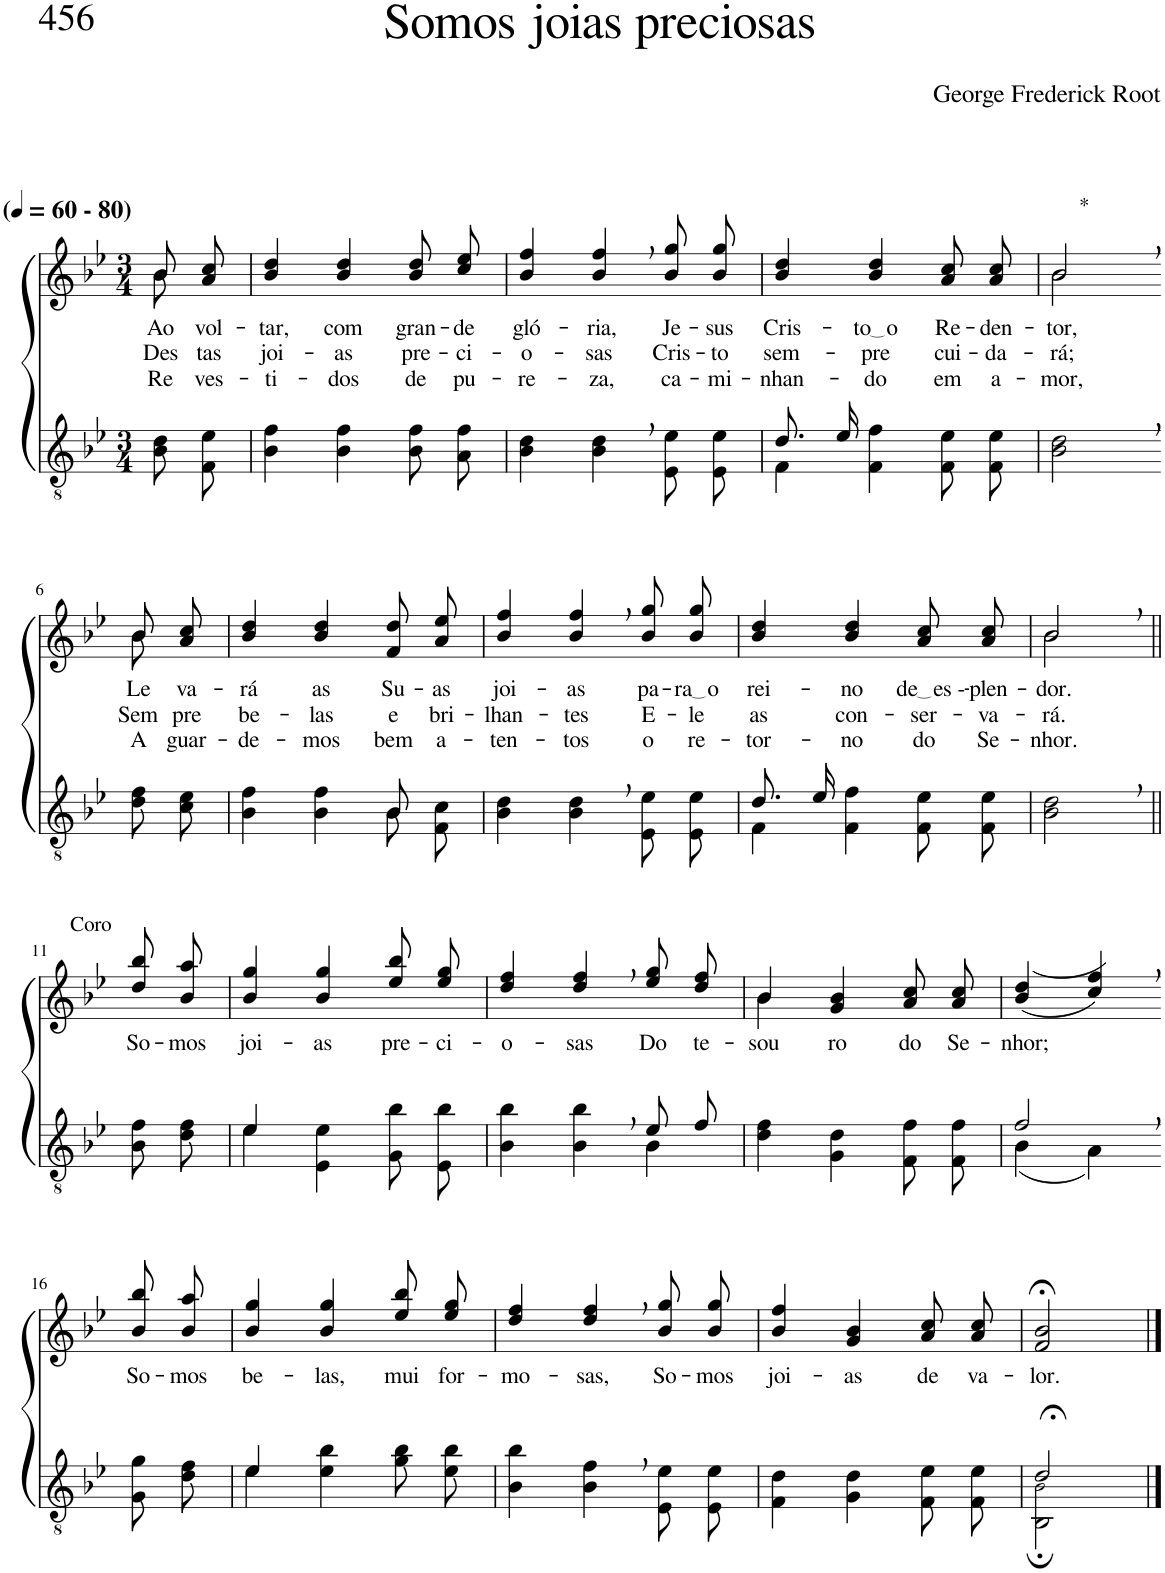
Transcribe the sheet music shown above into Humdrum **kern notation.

**kern	**kern	**text	**text	**text
*part2	*part1	*part1	*part1	*part1
*staff2	*staff1	*staff1	*staff1	*staff1
*I"Parte III e IV	*I"Parte I e II	*	*	*
*clefGv2	*clefG2	*	*	*
*Trd4c7	*Trd4c7	*	*	*
*k[b-e-]	*k[b-e-]	*	*	*
*M3/4	*M3/4	*	*	*
*MM60	*MM60	*	*	*
=1	=1	=1	=1	=1
!	!LO:TX:a:B:t=(	!	!	!
!	!LO:TX:a:B:t=- 80)	!	!	!
!	!	!LO:LY:b	!LO:LY:b	!LO:LY:b
*	*^	*	*	*
8B-\ 8d\L	8b-\	8b-\L	Ao	Des-	Re-
!	!	!	!LO:LY:b	!LO:LY:b	!LO:LY:b
8F\ 8e-\J	8ryy	8a\ 8cc\J	vol-	-tas	-ves-
=2	=2	=2	=2	=2	=2
!	!	!	!LO:LY:b	!LO:LY:b	!LO:LY:b
*	*v	*v	*	*	*
4B-\ 4f\	4b-/ 4dd/	-tar,	joi-	-ti-
!	!	!LO:LY:b	!LO:LY:b	!LO:LY:b
4B-\ 4f\	4b-/ 4dd/	com	-as	-dos
!	!	!LO:LY:b	!LO:LY:b	!LO:LY:b
8B-\ 8f\L	8b-\ 8dd\L	gran-	pre-	de
!	!	!LO:LY:b	!LO:LY:b	!LO:LY:b
8A\ 8f\J	8cc\ 8ee-\J	-de	-ci-	pu-
=3	=3	=3	=3	=3
!	!	!LO:LY:b	!LO:LY:b	!LO:LY:b
4B-\ 4d\	4b-/ 4ff/	gló-	-o-	-re-
!	!	!LO:LY:b	!LO:LY:b	!LO:LY:b
4B-\, 4d\,	4b-/, 4ff/,	-ria,	-sas	-za,
!	!	!LO:LY:b	!LO:LY:b	!LO:LY:b
8E-/ 8e-/L	8b-\ 8gg\L	Je-	Cris-	ca-
!	!	!LO:LY:b	!LO:LY:b	!LO:LY:b
8E-/ 8e-/J	8b-\ 8gg\J	-sus	-to	-mi-
=4	=4	=4	=4	=4
*^	*	*	*	*
!	!	!	!LO:LY:b	!LO:LY:b	!LO:LY:b
8.d/L	4F\	4b-/ 4dd/	Cris-	sem-	-nhan-
16e-/Jk	.	.	.	.	.
!	!	!	!LO:LY:b	!LO:LY:b	!LO:LY:b
4ryy	4F\ 4f\	4b-/ 4dd/	to o	-pre	-do
!	!	!	!LO:LY:b	!LO:LY:b	!LO:LY:b
4ryy	8F\ 8e-\L	8a\ 8cc\L	Re-	cui-	em
!	!	!	!LO:LY:b	!LO:LY:b	!LO:LY:b
.	8F\ 8e-\J	8a\ 8cc\J	-den-	-da-	a-
=5	=5	=5	=5	=5	=5
!	!	!LO:TX:a:t=*	!	!	!
!	!	!	!LO:LY:b	!LO:LY:b	!LO:LY:b
*v	*v	*^	*	*	*
2B-\, 2d\,	2b-,\	2b-/	-tor,	-rá;	-mor,
!!LO:LB:g=z	!!
=6-	=6-	=6-	=6-	=6-	=6-
!	!	!	!LO:LY:b	!LO:LY:b	!LO:LY:b
8d\ 8f\L	8b-\	8b-\L	Le-	Sem-	A-
!	!	!	!LO:LY:b	!LO:LY:b	!LO:LY:b
8c\ 8e-\J	8ryy	8a\ 8cc\J	-va-	-pre	-guar-
=7	=7	=7	=7	=7	=7
*^	*	*	*	*	*
!	!	!	!	!LO:LY:b	!LO:LY:b	!LO:LY:b
*	*	*v	*v	*	*	*
4B-\ 4f\	2ryy	4b-/ 4dd/	-rá	be-	-de-
!	!	!	!LO:LY:b	!LO:LY:b	!LO:LY:b
4B-\ 4f\	.	4b-/ 4dd/	as	-las	-mos
!	!	!	!LO:LY:b	!LO:LY:b	!LO:LY:b
8B-\L	8B-/	8f\ 8dd\L	Su-	e	bem
!	!	!	!LO:LY:b	!LO:LY:b	!LO:LY:b
8F\ 8c\J	8ryy	8a\ 8ee-\J	-as	bri-	a-
=8	=8	=8	=8	=8	=8
!	!	!	!LO:LY:b	!LO:LY:b	!LO:LY:b
*v	*v	*	*	*	*
4B-\ 4d\	4b-/ 4ff/	joi-	-lhan-	-ten-
!	!	!LO:LY:b	!LO:LY:b	!LO:LY:b
4B-\, 4d\,	4b-/, 4ff/,	-as	-tes	-tos
!	!	!LO:LY:b	!LO:LY:b	!LO:LY:b
8E-/ 8e-/L	8b-\ 8gg\L	pa-	E-	o
!	!	!LO:LY:b	!LO:LY:b	!LO:LY:b
8E-/ 8e-/J	8b-\ 8gg\J	ra o	-le	re-
=9	=9	=9	=9	=9
*^	*	*	*	*
!	!	!	!LO:LY:b	!LO:LY:b	!LO:LY:b
8.d/L	4F\	4b-/ 4dd/	rei-	as	-tor-
16e-/Jk	.	.	.	.	.
!	!	!	!LO:LY:b	!LO:LY:b	!LO:LY:b
4ryy	4F\ 4f\	4b-/ 4dd/	-no	con-	-no
!	!	!	!LO:LY:b	!LO:LY:b	!LO:LY:b
4ryy	8F\ 8e-\L	8a\ 8cc\L	de es -	-ser-	do
!	!	!	!LO:LY:b	!LO:LY:b	!LO:LY:b
.	8F\ 8e-\J	8a\ 8cc\J	-plen-	-va-	Se-
=10	=10	=10	=10	=10	=10
!	!	!	!LO:LY:b	!LO:LY:b	!LO:LY:b
*v	*v	*^	*	*	*
2B-\, 2d\,	2b-,\	2b-/	-dor.	-rá.	-nhor.
!!LO:LB:g=z
=11||	=11||	=11||	=11||	=11||	=11||
!	!LO:TX:a:t=Coro	!	!	!	!
!	!	!	!LO:LY:b	!	!
*	*v	*v	*	*	*
8B-\ 8f\L	8dd\ 8bb-\L	So-	.	.
!	!	!LO:LY:b	!	!
8d\ 8f\J	8b-\ 8aa\J	-mos	.	.
=12	=12	=12	=12	=12
*^	*	*	*	*
!	!	!	!LO:LY:b	!	!
4e-/	4e-\	4b-/ 4gg/	joi-	.	.
!	!	!	!LO:LY:b	!	!
2ryy	4E-\ 4e-\	4b-/ 4gg/	-as	.	.
!	!	!	!LO:LY:b	!	!
.	8G\ 8b-\L	8ee-\ 8bb-\L	pre-	.	.
!	!	!	!LO:LY:b	!	!
.	8E-\ 8b-\J	8ee-\ 8gg\J	-ci-	.	.
=13	=13	=13	=13	=13	=13
!	!	!	!LO:LY:b	!	!
2ryy	4B-\ 4b-\	4dd/ 4ff/	-o-	.	.
!	!	!	!LO:LY:b	!	!
.	4B-\ 4b-\	4dd/, 4ff/,	-sas	.	.
!	!	!	!LO:LY:b	!	!
8e-/L	4B-\	8ee-\ 8gg\L	Do	.	.
!	!	!	!LO:LY:b	!	!
8f/J	.	8dd\ 8ff\J	te-	.	.
*v	*v	*	*	*	*
=14	=14	=14	=14	=14
!	!	!LO:LY:b	!	!
*	*^	*	*	*
4d\ 4f\	4b-\	4b-/	-sou-	.	.
!	!	!	!LO:LY:b	!	!
4G\ 4d\	2ryy	4g/ 4b-/	-ro	.	.
!	!	!	!LO:LY:b	!	!
8F\ 8f\L	.	8a\ 8cc\L	do	.	.
!	!	!	!LO:LY:b	!	!
8F\ 8f\J	.	8a\ 8cc\J	Se-	.	.
=15	=15	=15	=15	=15	=15
*^	*	*	*	*	*
!	!	!	!	!LO:LY:b	!	!
*	*	*v	*v	*	*	*
2f,/	(4B-\	((4b-/ 4dd/	-nhor;	.	.
.	4A\)	4cc/, 4ff/,))	.	.	.
!!LO:LB:g=z
=16-	=16-	=16-	=16-	=16-	=16-
!	!	!	!LO:LY:b	!	!
*v	*v	*	*	*	*
8G\ 8g\L	8b-\ 8bb-\L	So-	.	.
!	!	!LO:LY:b	!	!
8d\ 8f\J	8b-\ 8aa\J	-mos	.	.
=17	=17	=17	=17	=17
*^	*	*	*	*
!	!	!	!LO:LY:b	!	!
4e-\	4e-/	4b-/ 4gg/	be-	.	.
!	!	!	!LO:LY:b	!	!
4e-\ 4b-\	2ryy	4b-/ 4gg/	-las,	.	.
!	!	!	!LO:LY:b	!	!
8g\ 8b-\L	.	8ee-\ 8bb-\L	mui	.	.
!	!	!	!LO:LY:b	!	!
8e-\ 8b-\J	.	8ee-\ 8gg\J	for-	.	.
*v	*v	*	*	*	*
=18	=18	=18	=18	=18
!	!	!LO:LY:b	!	!
4B-\ 4b-\	4dd/ 4ff/	-mo-	.	.
!	!	!LO:LY:b	!	!
4B-\, 4f\,	4dd/, 4ff/,	-sas,	.	.
!	!	!LO:LY:b	!	!
8E-/ 8e-/L	8b-\ 8gg\L	So-	.	.
!	!	!LO:LY:b	!	!
8E-/ 8e-/J	8b-\ 8gg\J	-mos	.	.
=19	=19	=19	=19	=19
!	!	!LO:LY:b	!	!
4F\ 4d\	4b-/ 4ff/	joi-	.	.
!	!	!LO:LY:b	!	!
4G\ 4d\	4g/ 4b-/	-as	.	.
!	!	!LO:LY:b	!	!
8F\ 8e-\L	8a\ 8cc\L	de	.	.
!	!	!LO:LY:b	!	!
8F\ 8e-\J	8a\ 8cc\J	va-	.	.
=20	=20	=20	=20	=20
*^	*	*	*	*
!	!	!	!LO:LY:b	!	!
2d;</	2BB-\; 2B-!\;	2f/;< 2b-/;<	-lor.	.	.
*v	*v	*	*	*	*
==	==	==	==	==
*-	*-	*-	*-	*-
